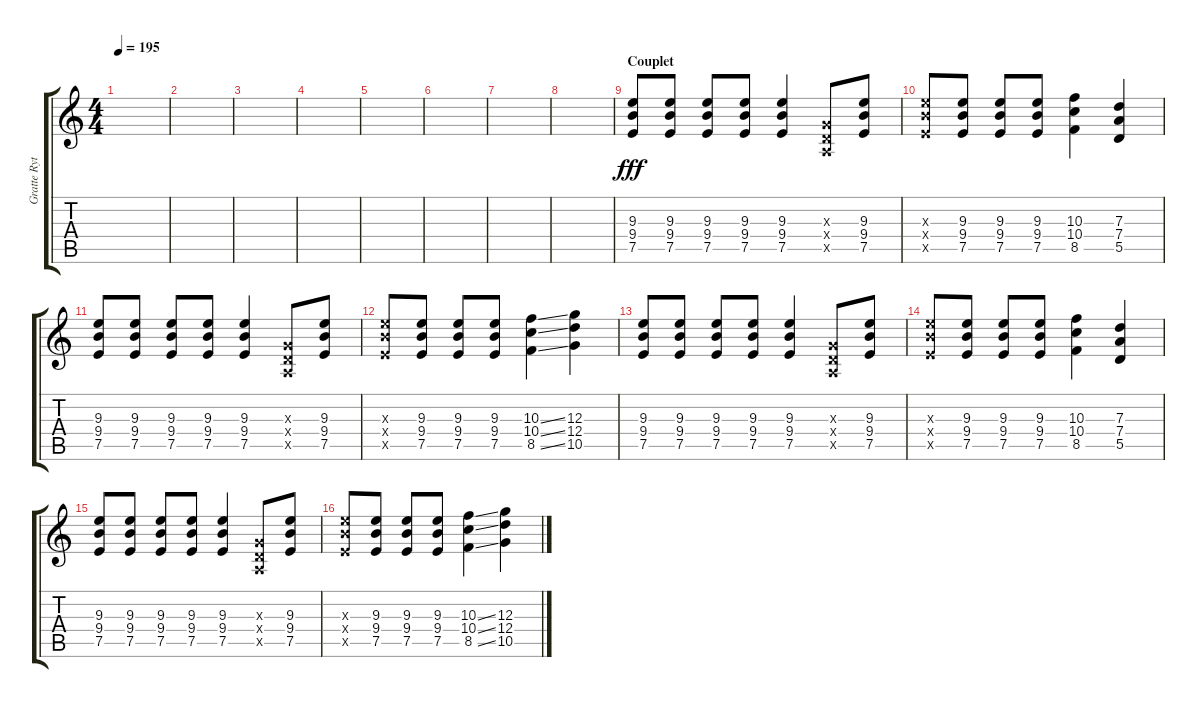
\track ("Gratte Rythme" "Gratte Ryt") {instrument overdrivenguitar}
\staff {score tabs}
\tuning (E4 B3 G3 D3 A2 E2) {hide}
\ts (4 4)
\tempo 195
\clef g2
\ks c
|
|
|
|
|
|
|
|
\section ("" "Couplet")
(9.3 9.4 7.5).8{dy fff} (9.3 9.4 7.5).8 (9.3 9.4 7.5).8 (9.3 9.4 7.5).8 (9.3 9.4 7.5).4 (0.3{x} 0.4{x} 0.5{x}).8 (9.3 9.4 7.5).8 |
(9.3{x} 9.4{x} 7.5{x}).8 (9.3 9.4 7.5).8 (9.3 9.4 7.5).8 (9.3 9.4 7.5).8 (10.3 10.4 8.5).4 (7.3 7.4 5.5).4 |
(9.3 9.4 7.5).8 (9.3 9.4 7.5).8 (9.3 9.4 7.5).8 (9.3 9.4 7.5).8 (9.3 9.4 7.5).4 (0.3{x} 0.4{x} 0.5{x}).8 (9.3 9.4 7.5).8 |
(9.3{x} 9.4{x} 7.5{x}).8 (9.3 9.4 7.5).8 (9.3 9.4 7.5).8 (9.3 9.4 7.5).8 (10.3{ss} 10.4{ss} 8.5{ss}).4 (12.3 12.4 10.5).4 |
(9.3 9.4 7.5).8 (9.3 9.4 7.5).8 (9.3 9.4 7.5).8 (9.3 9.4 7.5).8 (9.3 9.4 7.5).4 (0.3{x} 0.4{x} 0.5{x}).8 (9.3 9.4 7.5).8 |
(9.3{x} 9.4{x} 7.5{x}).8 (9.3 9.4 7.5).8 (9.3 9.4 7.5).8 (9.3 9.4 7.5).8 (10.3 10.4 8.5).4 (7.3 7.4 5.5).4 |
(9.3 9.4 7.5).8 (9.3 9.4 7.5).8 (9.3 9.4 7.5).8 (9.3 9.4 7.5).8 (9.3 9.4 7.5).4 (0.3{x} 0.4{x} 0.5{x}).8 (9.3 9.4 7.5).8 |
(9.3{x} 9.4{x} 7.5{x}).8 (9.3 9.4 7.5).8 (9.3 9.4 7.5).8 (9.3 9.4 7.5).8 (10.3{ss} 10.4{ss} 8.5{ss}).4 (12.3 12.4 10.5).4
